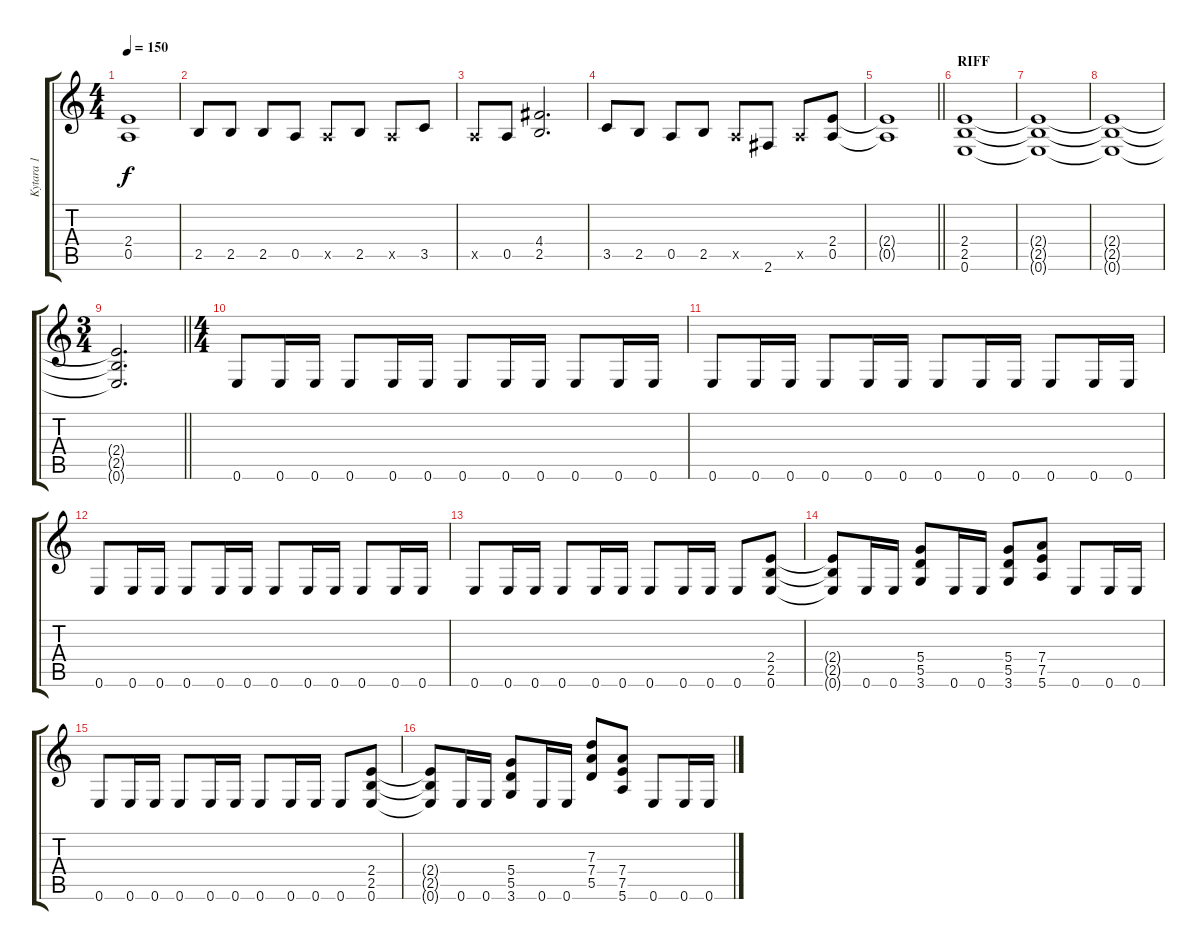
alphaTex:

\track ("Kytara 1" "Kytara 1") {instrument overdrivenguitar}
\staff {score tabs}
\tuning (E4 B3 G3 D3 A2 E2) {hide}
\ts (4 4)
\tempo 150
\clef g2
\ks c
(2.4{t} 0.5{t}).1{dy f} |
2.5.8 2.5.8 2.5.8 0.5.8 0.5{x}.8 2.5.8 0.5{x}.8 3.5.8 |
0.5{x}.8 0.5.8 (4.4 2.5).2{d} |
3.5.8 2.5.8 0.5.8 2.5.8 0.5{x}.8 2.6.8 0.5{x}.8 (2.4 0.5).8 |
\barLineRight lightlight
(2.4{t} 0.5{t}).1 |
\section ("" "RIFF")
(2.4 2.5 0.6).1{volume 0} |
(2.4{t} 2.5{t} 0.6{t}).1 |
(2.4{t} 2.5{t} 0.6{t}).1 |
\ts (3 4)
\barLineRight lightlight
(2.4{t} 2.5{t} 0.6{t}).2{d} |
\ts (4 4)
\section ("" "")
0.6.8{volume 11} 0.6.16 0.6.16 0.6.8 0.6.16 0.6.16 0.6.8 0.6.16 0.6.16 0.6.8 0.6.16 0.6.16 |
0.6.8 0.6.16 0.6.16 0.6.8 0.6.16 0.6.16 0.6.8 0.6.16 0.6.16 0.6.8 0.6.16 0.6.16 |
0.6.8 0.6.16 0.6.16 0.6.8 0.6.16 0.6.16 0.6.8 0.6.16 0.6.16 0.6.8 0.6.16 0.6.16 |
0.6.8 0.6.16 0.6.16 0.6.8 0.6.16 0.6.16 0.6.8 0.6.16 0.6.16 0.6.8 (2.4 2.5 0.6).8 |
(2.4{t} 2.5{t} 0.6{t}).8 0.6.16 0.6.16 (5.4 5.5 3.6).8 0.6.16 0.6.16 (5.4 5.5 3.6).8 (7.4 7.5 5.6).8 0.6.8 0.6.16 0.6.16 |
0.6.8 0.6.16 0.6.16 0.6.8 0.6.16 0.6.16 0.6.8 0.6.16 0.6.16 0.6.8 (2.4 2.5 0.6).8 |
(2.4{t} 2.5{t} 0.6{t}).8 0.6.16 0.6.16 (5.4 5.5 3.6).8 0.6.16 0.6.16 (7.3 7.4 5.5).8 (7.4 7.5 5.6).8 0.6.8 0.6.16 0.6.16
